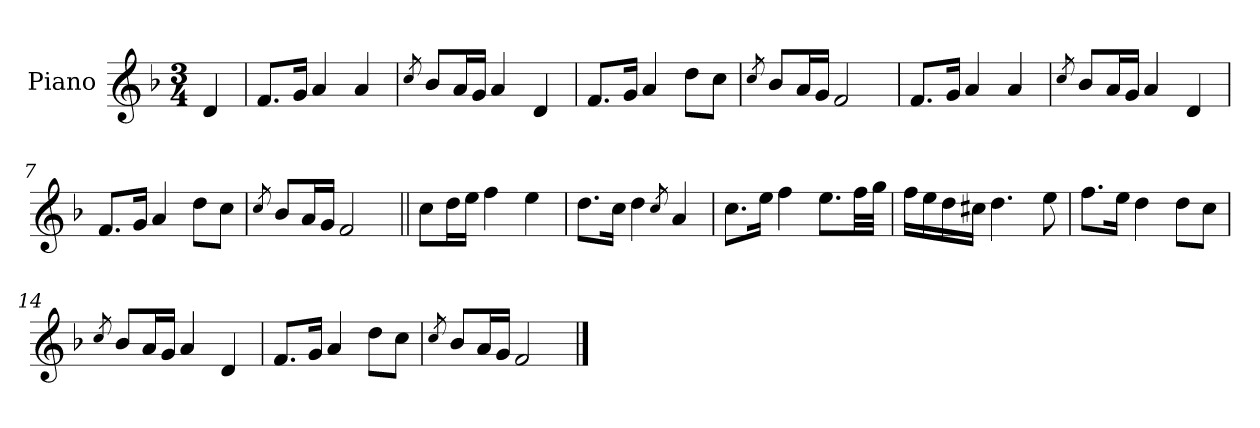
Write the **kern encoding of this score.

**kern
*part1
*staff1
*I"Piano
*I'Pno.
*clefG2
*k[b-]
*M3/4
=
4d/
=1
8.f/L
16g/Jk
4a/
4a/
=2
8qcc/
8b-/L
16a/L
16g/JJ
4a/
4d/
=3
8.f/L
16g/Jk
4a/
8dd\L
8cc\J
=4
8qcc/
8b-/L
16a/L
16g/JJ
2f/
=5
8.f/L
16g/Jk
4a/
4a/
!!LO:LB:g=z
=6
8qcc/
8b-/L
16a/L
16g/JJ
4a/
4d/
=7
8.f/L
16g/Jk
4a/
8dd\L
8cc\J
=8
8qcc/
8b-/L
16a/L
16g/JJ
2f/
=9||
8cc\L
16dd\L
16ee\JJ
4ff\
4ee\
=10
8.dd\L
16cc\Jk
4dd\
8qcc/
4a/
=11
8.cc\L
16ee\Jk
4ff\
8.ee\L
32ff\LL
32gg\JJJ
!!LO:LB:g=z
=12
16ff\LL
16ee\
16dd\
16cc#X\JJ
4.dd\
8ee\
=13
8.ff\L
16ee\Jk
4dd\
8dd\L
8cc\J
=14
8qcc/
8b-/L
16a/L
16g/JJ
4a/
4d/
=15
8.f/L
16g/Jk
4a/
8dd\L
8cc\J
=16
8qcc/
8b-/L
16a/L
16g/JJ
2f/
==
*-
